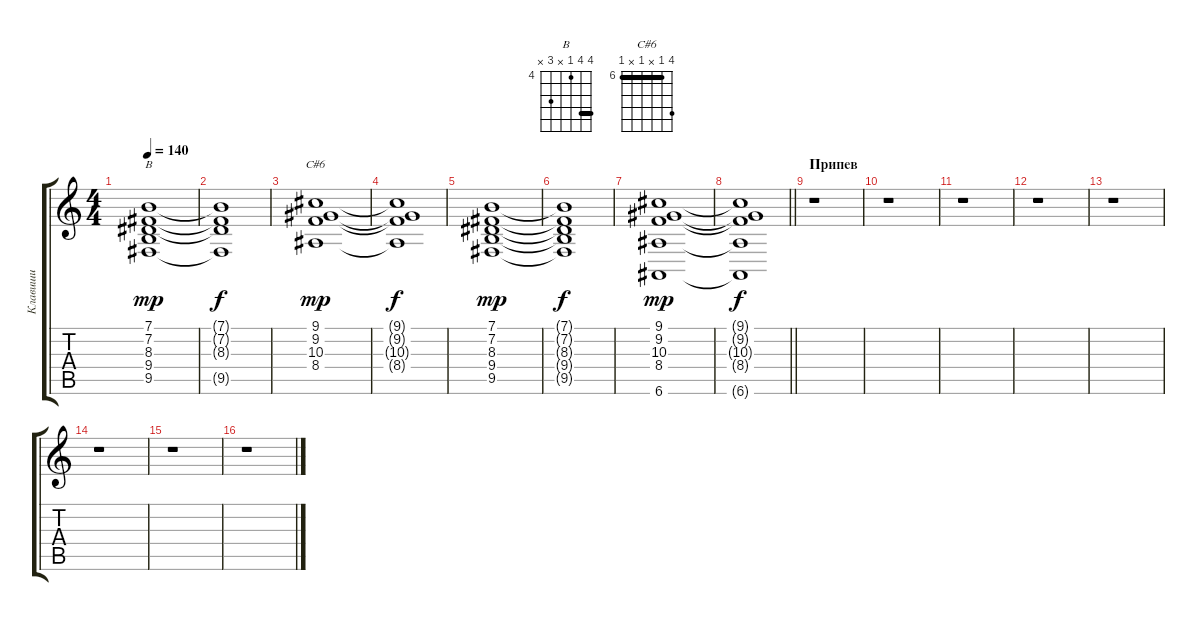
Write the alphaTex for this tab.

\track ("Клавиши" "Клавиши") {instrument stringensemble1}
\staff {score tabs}
\tuning (E4 B3 G3 D3 A2 E2) {hide}
\chord ("B" 7 7 4 x 6 x) {firstfret 4 barre 7}
\chord ("C#6" 9 6 x 6 x 6) {firstfret 6 barre 6}
\ts (4 4)
\tempo 140
\clef g2
\ks c
(7.1 7.2 8.3 9.4 9.5).1{ch "B" dy mp} |
(7.1{t} 7.2{t} 8.3{t} 9.5{t}).1{dy f} |
(9.1 9.2 10.3 8.4).1{ch "C#6" dy mp} |
(9.1{t} 9.2{t} 10.3{t} 8.4{t}).1{dy f} |
(7.1 7.2 8.3 9.4 9.5).1{dy mp} |
(7.1{t} 7.2{t} 8.3{t} 9.4{t} 9.5{t}).1{dy f} |
(9.1 9.2 10.3 8.4 6.6).1{dy mp} |
\barLineRight lightlight
(9.1{t} 9.2{t} 10.3{t} 8.4{t} 6.6{t}).1{dy f} |
\section ("" "Припев")
r.1 |
r.1 |
r.1 |
r.1 |
r.1 |
r.1 |
r.1 |
r.1
